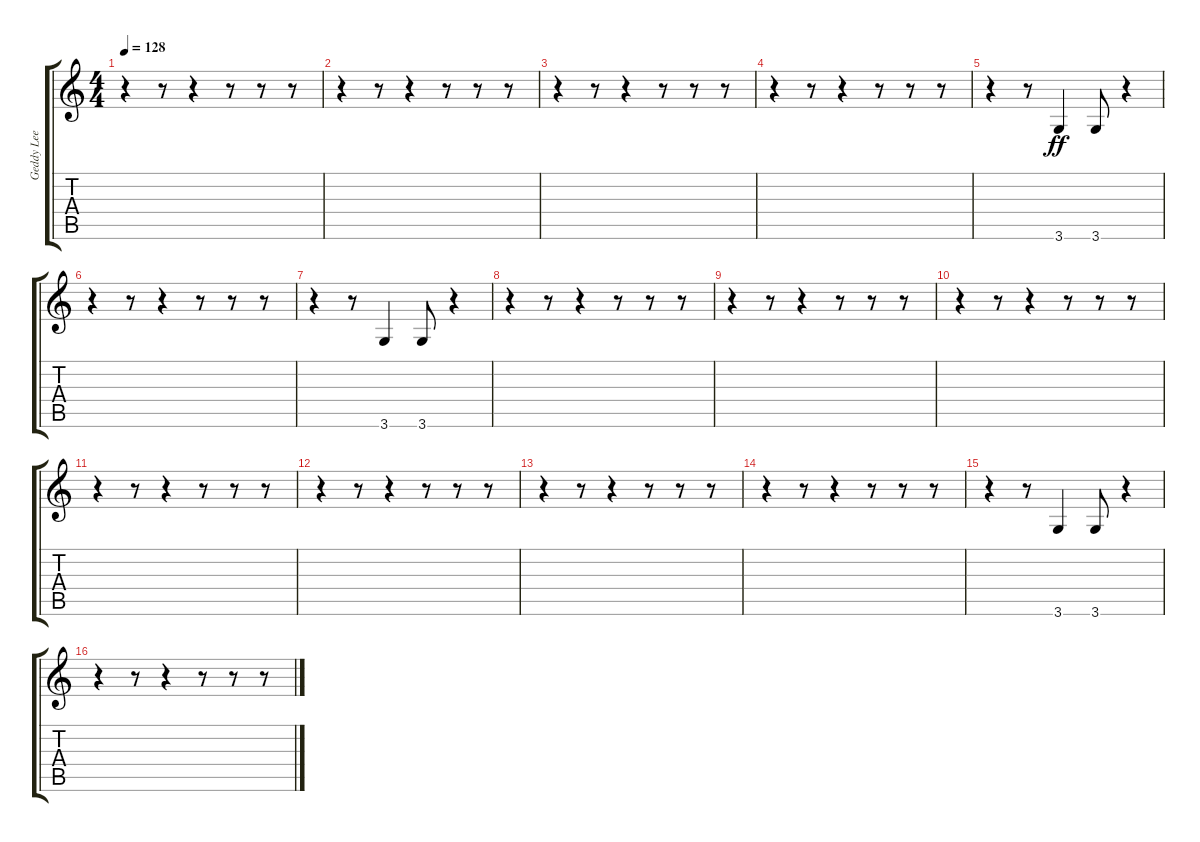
\track ("Geddy Lee" "Geddy Lee") {instrument slapbass2}
\staff {score tabs}
\tuning (E4 B3 G3 D3 A2 E2) {hide}
\ts (4 4)
\tempo 128
\clef g2
\ks c
r.4{dy ff} r.8 r.4 r.8 r.8 r.8 |
r.4 r.8 r.4 r.8 r.8 r.8 |
r.4 r.8 r.4 r.8 r.8 r.8 |
r.4 r.8 r.4 r.8 r.8 r.8 |
r.4 r.8 3.6.4 3.6.8 r.4 |
r.4 r.8 r.4 r.8 r.8 r.8 |
r.4 r.8 3.6.4 3.6.8 r.4 |
r.4 r.8 r.4 r.8 r.8 r.8 |
r.4 r.8 r.4 r.8 r.8 r.8 |
r.4 r.8 r.4 r.8 r.8 r.8 |
r.4 r.8 r.4 r.8 r.8 r.8 |
r.4 r.8 r.4 r.8 r.8 r.8 |
r.4 r.8 r.4 r.8 r.8 r.8 |
r.4 r.8 r.4 r.8 r.8 r.8 |
r.4 r.8 3.6.4 3.6.8 r.4 |
r.4 r.8 r.4 r.8 r.8 r.8
